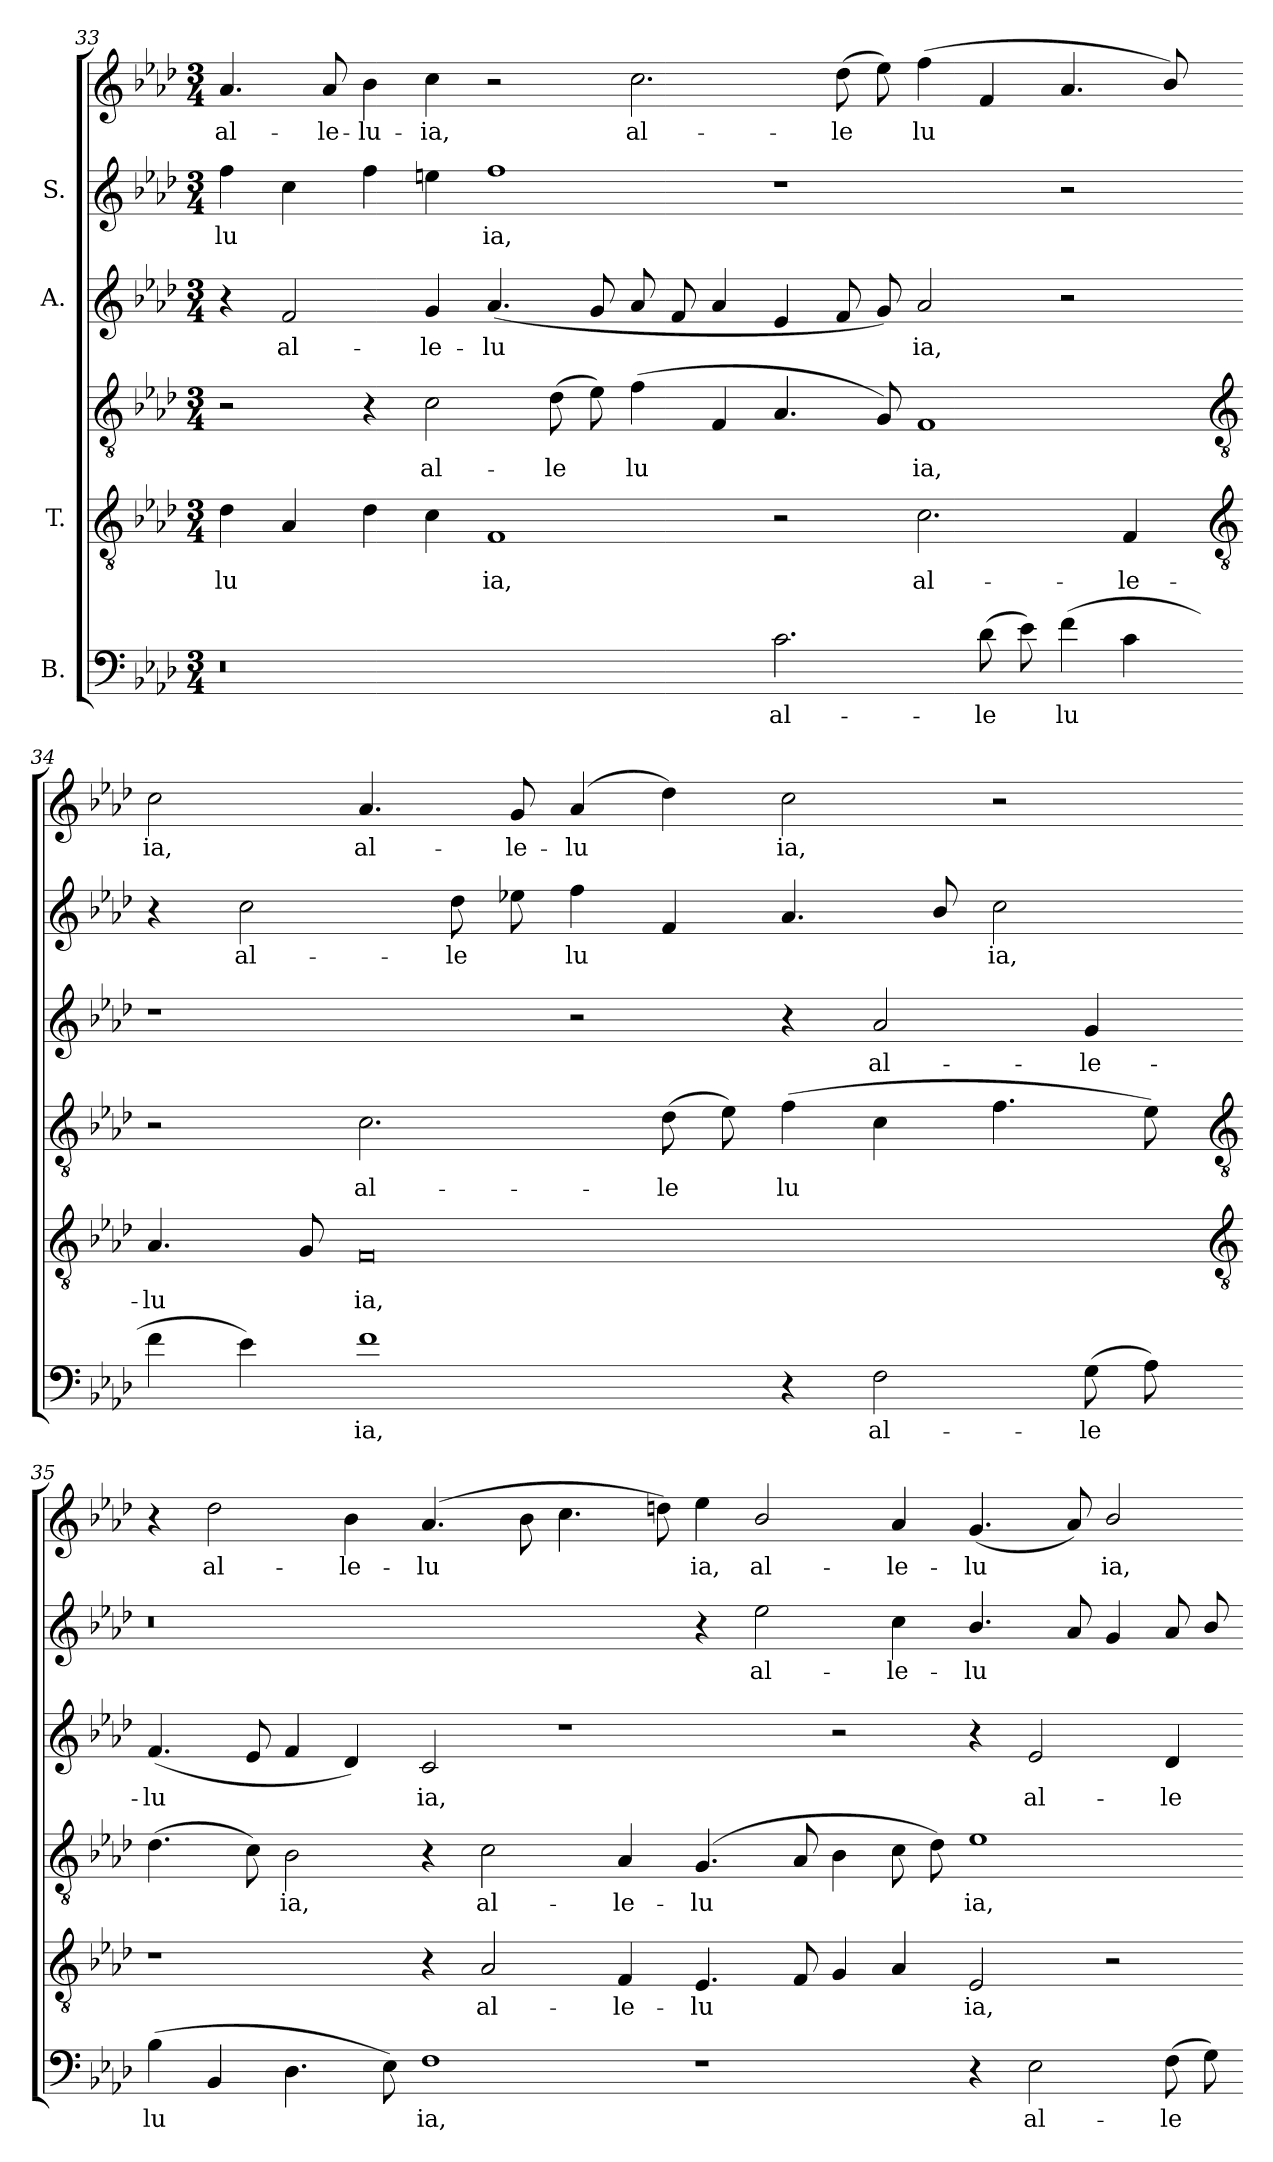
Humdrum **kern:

**kern	**text	**kern	**text	**kern	**text	**kern	**text	**kern	**text	**kern	**text
*part4	*part4	*part3	*part3	*part3	*part3	*part2	*part2	*part1	*part1	*part1	*part1
*staff6	*staff6	*staff5	*staff5	*staff4	*staff4	*staff3	*staff3	*staff2	*staff2	*staff1	*staff1
*I"B.	*	*I"T.	*	*	*	*I"A.	*	*I"S.	*	*	*
!!LO:LB:g=z
*clefF4	*	*clefGv2	*	*clefGv2	*	*clefG2	*	*clefG2	*	*clefG2	*
*k[b-e-a-d-]	*	*k[b-e-a-d-]	*	*k[b-e-a-d-]	*	*k[b-e-a-d-]	*	*k[b-e-a-d-]	*	*k[b-e-a-d-]	*
*A-:	*	*A-:	*	*A-:	*	*A-:	*	*A-:	*	*A-:	*
*M3/4	*	*M3/4	*	*M3/4	*	*M3/4	*	*M3/4	*	*M3/4	*
=33	=33	=33	=33	=33	=33	=33	=33	=33	=33	=33	=33
!	!	!	!LO:LY:b	!	!	!	!	!	!LO:LY:b	!	!LO:LY:b
0r	.	4d-	lu	2r	.	4r	.	4ff	lu	4.a-	al-
!	!	!	!	!	!	!	!LO:LY:b	!	!	!	!
.	.	4A-	.	.	.	2f	al-	4cc	.	.	.
!	!	!	!	!	!	!	!	!	!	!	!LO:LY:b
.	.	.	.	.	.	.	.	.	.	8a-	-le-
!	!	!	!	!	!	!	!	!	!	!	!LO:LY:b
.	.	4d-	.	4r	.	.	.	4ff	.	4b-	-lu-
!	!	!	!	!	!LO:LY:b	!	!LO:LY:b	!	!	!	!LO:LY:b
.	.	4c	.	2c	al-	4g	-le-	4een	.	4cc	-ia,
!	!	!	!LO:LY:b	!	!	!	!LO:LY:b	!	!LO:LY:b	!	!
.	.	1F	ia,	.	.	(<4.a-	-lu	1ff	ia,	2r	.
!	!	!	!	!	!LO:LY:b	!	!	!	!	!	!
.	.	.	.	(>8d-	-le	.	.	.	.	.	.
.	.	.	.	8e-)	.	8g	.	.	.	.	.
!	!	!	!	!	!LO:LY:b	!	!	!	!	!	!LO:LY:b
.	.	.	.	(<4f	lu	8a-	.	.	.	2.cc	al-
.	.	.	.	.	.	8f	.	.	.	.	.
.	.	.	.	4F	.	4a-	.	.	.	.	.
!	!LO:LY:b	!	!	!	!	!	!	!	!	!	!
2.c	al-	2r	.	4.A-	.	4e-	.	1r	.	.	.
!	!	!	!	!	!	!	!	!	!	!	!LO:LY:b
.	.	.	.	.	.	8f	.	.	.	(>8dd-	-le
.	.	.	.	8G)	.	8g)	.	.	.	8ee-)	.
!	!	!	!LO:LY:b	!	!LO:LY:b	!	!LO:LY:b	!	!	!	!LO:LY:b
.	.	2.c	al-	1F	ia,	2a-	ia,	.	.	(>4ff	lu
!	!LO:LY:b	!	!	!	!	!	!	!	!	!	!
(>8d-	-le	.	.	.	.	.	.	.	.	4f	.
8e-)	.	.	.	.	.	.	.	.	.	.	.
!	!LO:LY:b	!	!	!	!	!	!	!	!	!	!
(>4f	lu	.	.	.	.	2r	.	2r	.	4.a-	.
!	!	!	!LO:LY:b	!	!	!	!	!	!	!	!
4c	.	4F	-le-	.	.	.	.	.	.	.	.
.	.	.	.	.	.	.	.	.	.	8b-/)	.
!!LO:LB:g=z
=34-	=34-	=34-	=34-	=34-	=34-	=34-	=34-	=34-	=34-	=34-	=34-
*	*	*clefGv2	*	*clefGv2	*	*	*	*	*	*	*
!	!	!	!LO:LY:b	!	!	!	!	!	!	!	!LO:LY:b
4f	.	4.A-	lu	2r	.	1r	.	4r	.	2cc	ia,
!	!	!	!	!	!	!	!	!	!LO:LY:b	!	!
4e-)	.	.	.	.	.	.	.	2cc	al-	.	.
.	.	8G	.	.	.	.	.	.	.	.	.
!	!LO:LY:b	!	!LO:LY:b	!	!LO:LY:b	!	!	!	!	!	!LO:LY:b
1f	ia,	0F	ia,	2.c	-al-	.	.	.	.	4.a-	al-
!	!	!	!	!	!	!	!	!	!LO:LY:b	!	!
.	.	.	.	.	.	.	.	8dd-	-le	.	.
!	!	!	!	!	!	!	!	!	!	!	!LO:LY:b
.	.	.	.	.	.	.	.	8ee-	.	8g	-le-
!	!	!	!	!	!	!	!	!	!LO:LY:b	!	!LO:LY:b
.	.	.	.	.	.	2r	.	4ff	lu	(>4a-	-lu
!	!	!	!	!	!LO:LY:b	!	!	!	!	!	!
.	.	.	.	(>8d-	-le	.	.	4f	.	4dd-)	.
.	.	.	.	8e-)	.	.	.	.	.	.	.
!	!	!	!	!	!LO:LY:b	!	!	!	!	!	!LO:LY:b
4r	.	.	.	(>4f	lu	4r	.	4.a-	.	2cc	ia,
!	!LO:LY:b	!	!	!	!	!	!LO:LY:b	!	!	!	!
2F	al-	.	.	4c	.	2a-	al-	.	.	.	.
.	.	.	.	.	.	.	.	8b-/	.	.	.
!	!	!	!	!	!	!	!	!	!LO:LY:b	!	!
.	.	.	.	4.f	.	.	.	2cc	ia,	2r	.
!	!LO:LY:b	!	!	!	!	!	!LO:LY:b	!	!	!	!
(>8G	-le	.	.	.	.	4g	-le-	.	.	.	.
8A-)	.	.	.	8e-)	.	.	.	.	.	.	.
!!LO:LB:g=z
=35-	=35-	=35-	=35-	=35-	=35-	=35-	=35-	=35-	=35-	=35-	=35-
*	*	*clefGv2	*	*clefGv2	*	*	*	*	*	*	*
!	!LO:LY:b	!	!	!	!	!	!LO:LY:b	!	!	!	!
(>4B-	lu	1r	.	(>4.d-	.	(<4.f	-lu	0r	.	4r	.
!	!	!	!	!	!	!	!	!	!	!	!LO:LY:b
4BB-	.	.	.	.	.	.	.	.	.	2dd-	al-
.	.	.	.	8c)	.	8e-	.	.	.	.	.
!	!	!	!	!	!LO:LY:b	!	!	!	!	!	!
4.D-	.	.	.	2B-	ia,	4f	.	.	.	.	.
!	!	!	!	!	!	!	!	!	!	!	!LO:LY:b
.	.	.	.	.	.	4d-)	.	.	.	4b-	-le-
8E-)	.	.	.	.	.	.	.	.	.	.	.
!	!LO:LY:b	!	!	!	!	!	!LO:LY:b	!	!	!	!LO:LY:b
1F	ia,	4r	.	4r	.	2c	ia,	.	.	(>4.a-	-lu
!	!	!	!LO:LY:b	!	!LO:LY:b	!	!	!	!	!	!
.	.	2A-	al-	2c	al-	.	.	.	.	.	.
.	.	.	.	.	.	.	.	.	.	8b-	.
.	.	.	.	.	.	1r	.	.	.	4.cc	.
!	!	!	!LO:LY:b	!	!LO:LY:b	!	!	!	!	!	!
.	.	4F	-le-	4A-	-le-	.	.	.	.	.	.
.	.	.	.	.	.	.	.	.	.	8ddn)	.
!	!	!	!LO:LY:b	!	!LO:LY:b	!	!	!	!	!	!LO:LY:b
1r	.	4.E-	-lu	(>4.G	-lu	.	.	4r	.	4ee-	ia,
!	!	!	!	!	!	!	!	!	!LO:LY:b	!	!LO:LY:b
.	.	.	.	.	.	.	.	2ee-	al-	2b-/	al-
.	.	8F	.	8A-	.	.	.	.	.	.	.
.	.	4G	.	4B-	.	2r	.	.	.	.	.
!	!	!	!	!	!	!	!	!	!LO:LY:b	!	!LO:LY:b
.	.	4A-	.	8c	.	.	.	4cc	-le-	4a-	-le-
.	.	.	.	8d-)	.	.	.	.	.	.	.
!	!	!	!LO:LY:b	!	!LO:LY:b	!	!	!	!LO:LY:b	!	!LO:LY:b
4r	.	2E-	ia,	1e-	ia,	4r	.	4.b-/	-lu	(<4.g	-lu
!	!LO:LY:b	!	!	!	!	!	!LO:LY:b	!	!	!	!
2E-	al-	.	.	.	.	2e-	al-	.	.	.	.
.	.	.	.	.	.	.	.	8a-/	.	8a-)	.
!	!	!	!	!	!	!	!	!	!	!	!LO:LY:b
.	.	2r	.	.	.	.	.	4g/	.	2b-/	ia,
!	!LO:LY:b	!	!	!	!	!	!LO:LY:b	!	!	!	!
(>8F	-le	.	.	.	.	4d-	-le-	8a-/	.	.	.
8G)	.	.	.	.	.	.	.	8b-/	.	.	.
=-	=-	=-	=-	=-	=-	=-	=-	=-	=-	=-	=-
*-	*-	*-	*-	*-	*-	*-	*-	*-	*-	*-	*-
